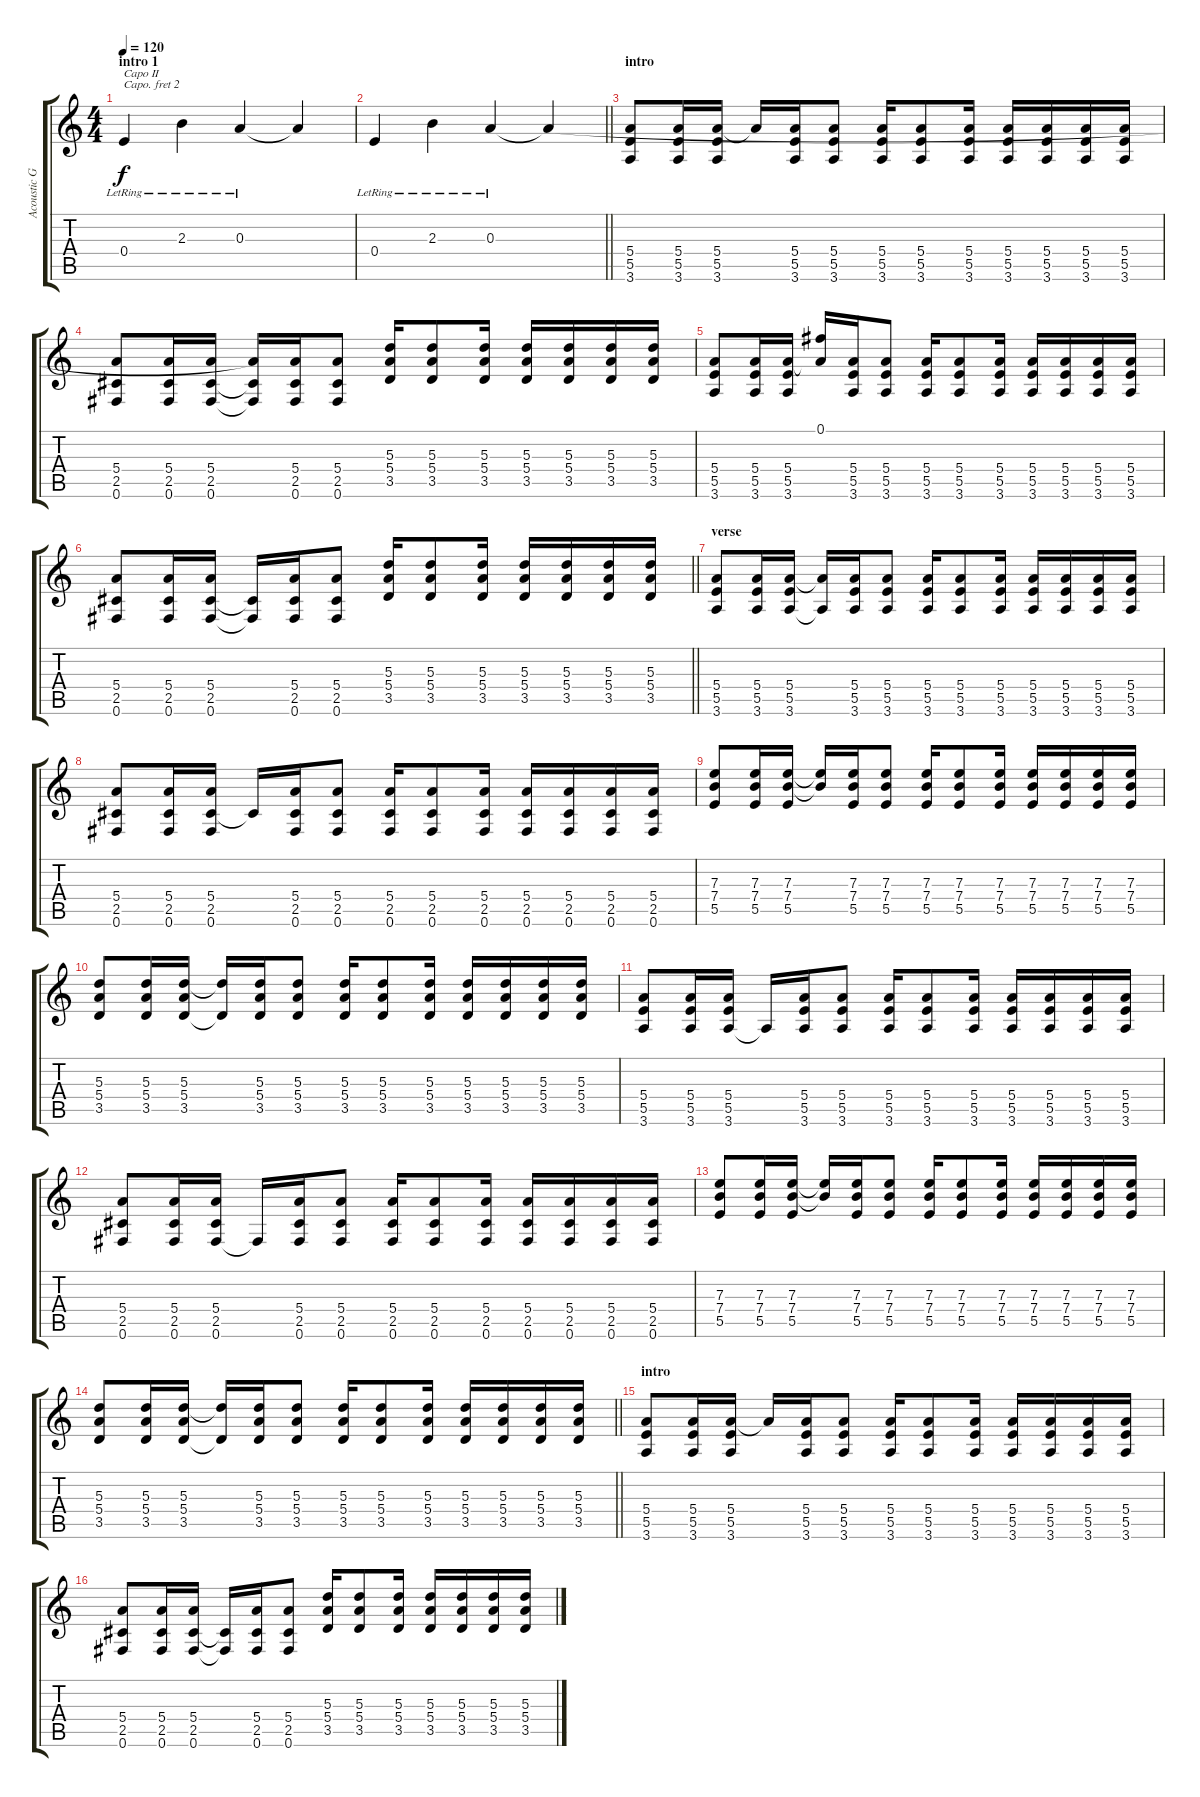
\track ("Acoustic Guitar (Tom Delonge)" "Acoustic G") {instrument acousticguitarsteel}
\staff {score tabs}
\capo 2
\tuning (E4 B3 G3 D3 A2 E2) {hide}
\ts (4 4)
\section ("" "intro 1")
\tempo 120
\clef g2
\ks c
0.4{lr}.4{txt "Capo II" dy f instrument acousticguitarsteel} 2.3{lr}.4 0.3{lr}.4 0.3{t}.4 |
\barLineRight lightlight
0.4{lr}.4 2.3{lr}.4 0.3{lr}.4 0.3{t}.4 |
\section ("" "intro ")
(5.4 5.5 3.6).8 (5.4 5.5 3.6).16 (5.4 5.5 3.6).16 5.4{t}.16 (5.4 5.5 3.6).16 (5.4 5.5 3.6).8 (5.4 5.5 3.6).16 (5.4 5.5 3.6).8 (5.4 5.5 3.6).16 (5.4 5.5 3.6).16 (5.4 5.5 3.6).16 (5.4 5.5 3.6).16 (5.4 5.5 3.6).16 |
(5.4 2.5 0.6).8 (5.4 2.5 0.6).16 (5.4 2.5 0.6).16 (0.3{t} 2.5{t} 0.6{t}).16 (5.4 2.5 0.6).16 (5.4 2.5 0.6).8 (5.3 5.4 3.5).16 (5.3 5.4 3.5).8 (5.3 5.4 3.5).16 (5.3 5.4 3.5).16 (5.3 5.4 3.5).16 (5.3 5.4 3.5).16 (5.3 5.4 3.5).16 |
(5.4 5.5 3.6).8 (5.4 5.5 3.6).16 (5.4 5.5 3.6).16 (0.1 5.4{t}).16 (5.4 5.5 3.6).16 (5.4 5.5 3.6).8 (5.4 5.5 3.6).16 (5.4 5.5 3.6).8 (5.4 5.5 3.6).16 (5.4 5.5 3.6).16 (5.4 5.5 3.6).16 (5.4 5.5 3.6).16 (5.4 5.5 3.6).16 |
\barLineRight lightlight
(5.4 2.5 0.6).8 (5.4 2.5 0.6).16 (5.4 2.5 0.6).16 (2.5{t} 0.6{t}).16 (5.4 2.5 0.6).16 (5.4 2.5 0.6).8 (5.3 5.4 3.5).16 (5.3 5.4 3.5).8 (5.3 5.4 3.5).16 (5.3 5.4 3.5).16 (5.3 5.4 3.5).16 (5.3 5.4 3.5).16 (5.3 5.4 3.5).16 |
\section ("" "verse")
(5.4 5.5 3.6).8 (5.4 5.5 3.6).16 (5.4 5.5 3.6).16 (5.4{t} 3.6{t}).16 (5.4 5.5 3.6).16 (5.4 5.5 3.6).8 (5.4 5.5 3.6).16 (5.4 5.5 3.6).8 (5.4 5.5 3.6).16 (5.4 5.5 3.6).16 (5.4 5.5 3.6).16 (5.4 5.5 3.6).16 (5.4 5.5 3.6).16 |
(5.4 2.5 0.6).8 (5.4 2.5 0.6).16 (5.4 2.5 0.6).16 2.5{t}.16 (5.4 2.5 0.6).16 (5.4 2.5 0.6).8 (5.4 2.5 0.6).16 (5.4 2.5 0.6).8 (5.4 2.5 0.6).16 (5.4 2.5 0.6).16 (5.4 2.5 0.6).16 (5.4 2.5 0.6).16 (5.4 2.5 0.6).16 |
(7.3 7.4 5.5).8 (7.3 7.4 5.5).16 (7.3 7.4 5.5).16 (7.3{t} 7.4{t}).16 (7.3 7.4 5.5).16 (7.3 7.4 5.5).8 (7.3 7.4 5.5).16 (7.3 7.4 5.5).8 (7.3 7.4 5.5).16 (7.3 7.4 5.5).16 (7.3 7.4 5.5).16 (7.3 7.4 5.5).16 (7.3 7.4 5.5).16 |
(5.3 5.4 3.5).8 (5.3 5.4 3.5).16 (5.3 5.4 3.5).16 (5.3{t} 3.5{t}).16 (5.3 5.4 3.5).16 (5.3 5.4 3.5).8 (5.3 5.4 3.5).16 (5.3 5.4 3.5).8 (5.3 5.4 3.5).16 (5.3 5.4 3.5).16 (5.3 5.4 3.5).16 (5.3 5.4 3.5).16 (5.3 5.4 3.5).16 |
(5.4 5.5 3.6).8 (5.4 5.5 3.6).16 (5.4 5.5 3.6).16 3.6{t}.16 (5.4 5.5 3.6).16 (5.4 5.5 3.6).8 (5.4 5.5 3.6).16 (5.4 5.5 3.6).8 (5.4 5.5 3.6).16 (5.4 5.5 3.6).16 (5.4 5.5 3.6).16 (5.4 5.5 3.6).16 (5.4 5.5 3.6).16 |
(5.4 2.5 0.6).8 (5.4 2.5 0.6).16 (5.4 2.5 0.6).16 0.6{t}.16 (5.4 2.5 0.6).16 (5.4 2.5 0.6).8 (5.4 2.5 0.6).16 (5.4 2.5 0.6).8 (5.4 2.5 0.6).16 (5.4 2.5 0.6).16 (5.4 2.5 0.6).16 (5.4 2.5 0.6).16 (5.4 2.5 0.6).16 |
(7.3 7.4 5.5).8 (7.3 7.4 5.5).16 (7.3 7.4 5.5).16 (7.3{t} 7.4{t}).16 (7.3 7.4 5.5).16 (7.3 7.4 5.5).8 (7.3 7.4 5.5).16 (7.3 7.4 5.5).8 (7.3 7.4 5.5).16 (7.3 7.4 5.5).16 (7.3 7.4 5.5).16 (7.3 7.4 5.5).16 (7.3 7.4 5.5).16 |
\barLineRight lightlight
(5.3 5.4 3.5).8 (5.3 5.4 3.5).16 (5.3 5.4 3.5).16 (5.3{t} 3.5{t}).16 (5.3 5.4 3.5).16 (5.3 5.4 3.5).8 (5.3 5.4 3.5).16 (5.3 5.4 3.5).8 (5.3 5.4 3.5).16 (5.3 5.4 3.5).16 (5.3 5.4 3.5).16 (5.3 5.4 3.5).16 (5.3 5.4 3.5).16 |
\section ("" "intro")
(5.4 5.5 3.6).8 (5.4 5.5 3.6).16 (5.4 5.5 3.6).16 5.4{t}.16 (5.4 5.5 3.6).16 (5.4 5.5 3.6).8 (5.4 5.5 3.6).16 (5.4 5.5 3.6).8 (5.4 5.5 3.6).16 (5.4 5.5 3.6).16 (5.4 5.5 3.6).16 (5.4 5.5 3.6).16 (5.4 5.5 3.6).16 |
(5.4 2.5 0.6).8 (5.4 2.5 0.6).16 (5.4 2.5 0.6).16 (2.5{t} 0.6{t}).16 (5.4 2.5 0.6).16 (5.4 2.5 0.6).8 (5.3 5.4 3.5).16 (5.3 5.4 3.5).8 (5.3 5.4 3.5).16 (5.3 5.4 3.5).16 (5.3 5.4 3.5).16 (5.3 5.4 3.5).16 (5.3 5.4 3.5).16
